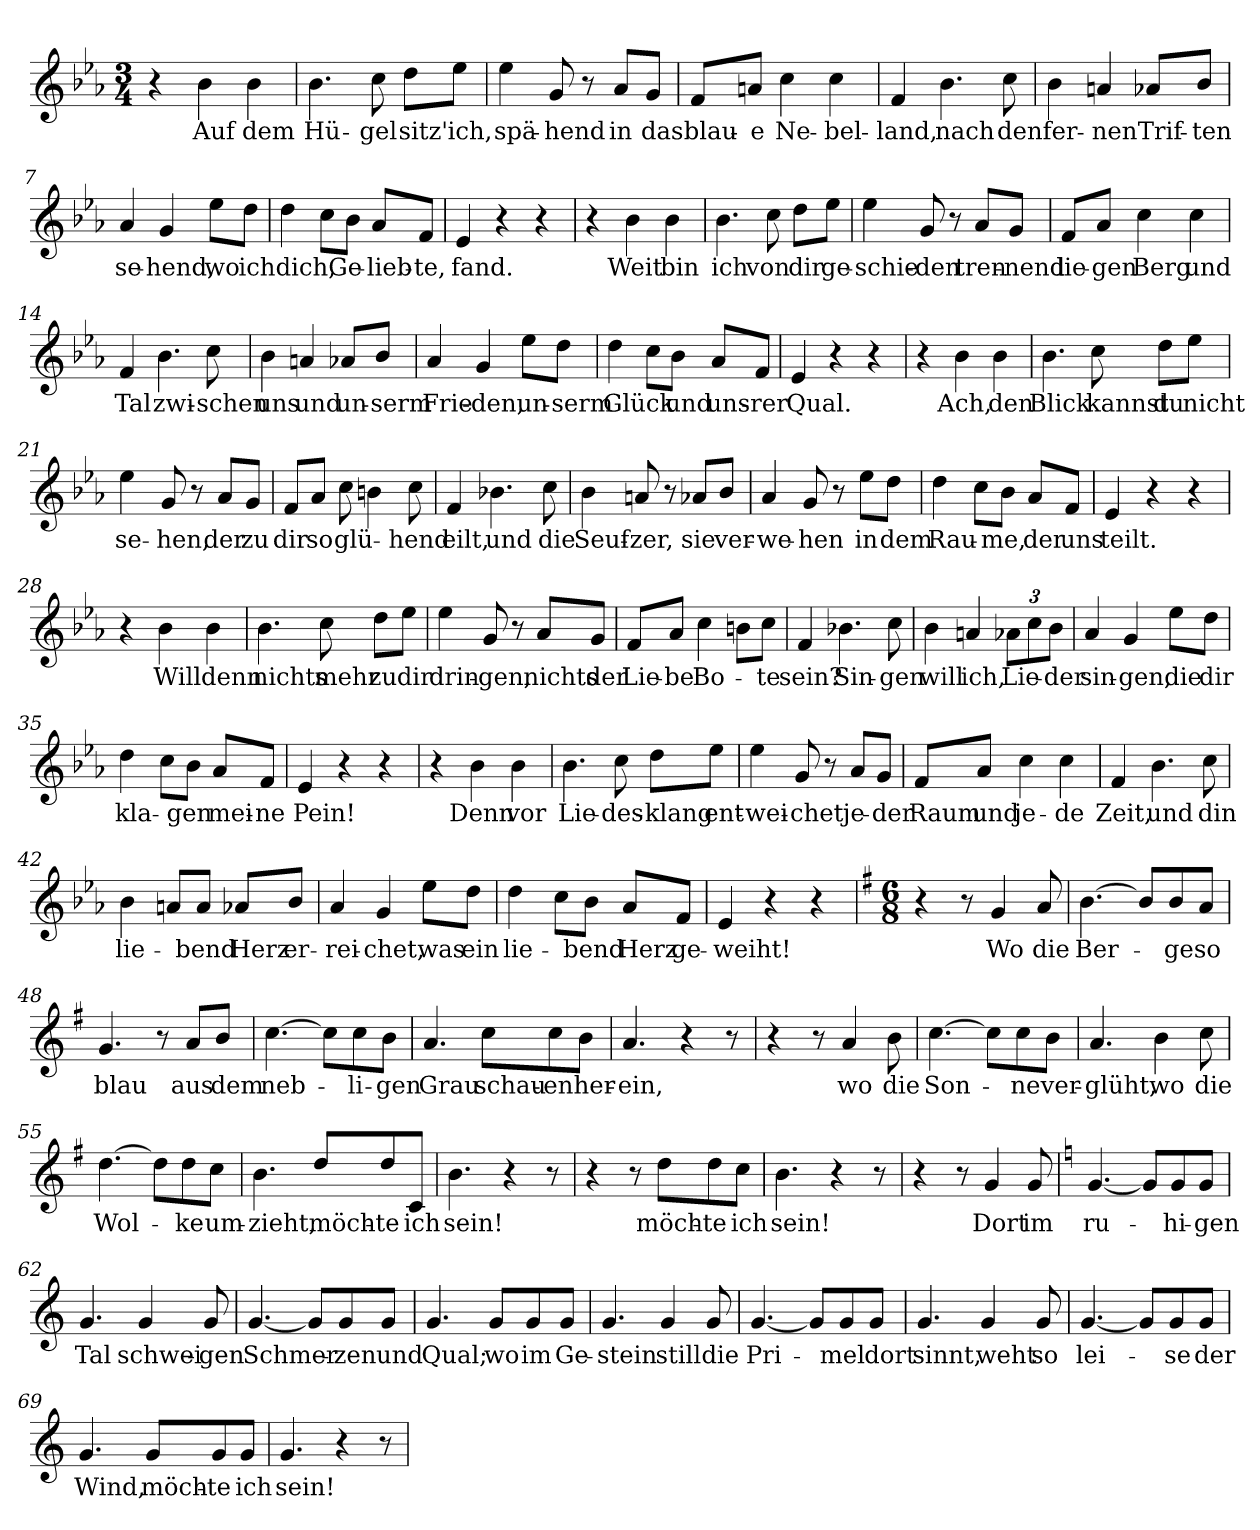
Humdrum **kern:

**kern	**text
*part1	*part1
*staff1	*staff1
*clefG2	*
*k[b-e-a-]	*
*M3/4	*
=1	=1
4r	.
!	!LO:LY:b
4b-\	Auf
!	!LO:LY:b
4b-\	dem
=2	=2
!	!LO:LY:b
4.b-\	Hü-
!	!LO:LY:b
8cc\	-gel
!	!LO:LY:b
8dd\L	sitz'
!	!LO:LY:b
8ee-\J	ich,
=3	=3
!	!LO:LY:b
4ee-\	spä-
!	!LO:LY:b
8g/	-hend
8r	.
!	!LO:LY:b
8a-/L	in
!	!LO:LY:b
8g/J	das
=4	=4
!	!LO:LY:b
8f/L	blau-
!	!LO:LY:b
8an/J	-e
!	!LO:LY:b
4cc\	Ne-
!	!LO:LY:b
4cc\	-bel-
=5	=5
!	!LO:LY:b
4f/	-land,
!	!LO:LY:b
4.b-\	nach
!	!LO:LY:b
8cc\	den
=6	=6
!	!LO:LY:b
4b-\	fer-
!	!LO:LY:b
4an/	-nen
!	!LO:LY:b
8a-X/L	Trif-
!	!LO:LY:b
8b-/J	-ten
=7	=7
!	!LO:LY:b
4a-/	se-
!	!LO:LY:b
4g/	-hend,
!	!LO:LY:b
8ee-\L	wo
!	!LO:LY:b
8dd\J	ich
!!LO:LB:g=z
=8	=8
!	!LO:LY:b
4dd\	dich,
8cc\L	.
!	!LO:LY:b
8b-\J	Ge-
!	!LO:LY:b
8a-/L	-lieb-
!	!LO:LY:b
8f/J	-te,
=9	=9
!	!LO:LY:b
4e-/	fand.
4r	.
4r	.
=10	=10
4r	.
!	!LO:LY:b
4b-\	Weit
!	!LO:LY:b
4b-\	bin
=11	=11
!	!LO:LY:b
4.b-\	ich
!	!LO:LY:b
8cc\	von
!	!LO:LY:b
8dd\L	dir
!	!LO:LY:b
8ee-\J	ge-
=12	=12
!	!LO:LY:b
4ee-\	-schie-
!	!LO:LY:b
8g/	-den
8r	.
!	!LO:LY:b
8a-/L	tren-
!	!LO:LY:b
8g/J	-nend
=13	=13
!	!LO:LY:b
8f/L	lie-
!	!LO:LY:b
8a-/J	-gen
!	!LO:LY:b
4cc\	Berg
!	!LO:LY:b
4cc\	und
=14	=14
!	!LO:LY:b
4f/	Tal
!	!LO:LY:b
4.b-\	zwi-
!	!LO:LY:b
8cc\	-schen
!!LO:LB:g=z
=15	=15
!	!LO:LY:b
4b-\	uns
!	!LO:LY:b
4an/	und
!	!LO:LY:b
8a-X/L	un-
!	!LO:LY:b
8b-/J	-serm
=16	=16
!	!LO:LY:b
4a-/	Frie-
!	!LO:LY:b
4g/	-den,
!	!LO:LY:b
8ee-\L	un-
!	!LO:LY:b
8dd\J	-serm
=17	=17
!	!LO:LY:b
4dd\	Glück
8cc\L	.
!	!LO:LY:b
8b-\J	und
!	!LO:LY:b
8a-/L	uns-
!	!LO:LY:b
8f/J	-rer
=18	=18
!	!LO:LY:b
4e-/	Qual.
4r	.
4r	.
=19	=19
4r	.
!	!LO:LY:b
4b-\	Ach,
!	!LO:LY:b
4b-\	den
=20	=20
!	!LO:LY:b
4.b-\	Blick
!	!LO:LY:b
8cc\	kannst
!	!LO:LY:b
8dd\L	du
!	!LO:LY:b
8ee-\J	nicht
!!LO:LB:g=z
=21	=21
!	!LO:LY:b
4ee-\	se-
!	!LO:LY:b
8g/	-hen,
8r	.
!	!LO:LY:b
8a-/L	der
!	!LO:LY:b
8g/J	zu
=22	=22
!	!LO:LY:b
8f/L	dir
!	!LO:LY:b
8a-/J	so
!	!LO:LY:b
8cc\	glü-
4bn\	.
!	!LO:LY:b
8cc\	-hend
=23	=23
!	!LO:LY:b
4f/	eilt,
!	!LO:LY:b
4.b-X\	und
!	!LO:LY:b
8cc\	die
=24	=24
!	!LO:LY:b
4b-\	Seuf-
!	!LO:LY:b
8an/	-zer,
8r	.
!	!LO:LY:b
8a-X/L	sie
!	!LO:LY:b
8b-/J	ver-
=25	=25
!	!LO:LY:b
4a-/	-we-
!	!LO:LY:b
8g/	-hen
8r	.
!	!LO:LY:b
8ee-\L	in
!	!LO:LY:b
8dd\J	dem
=26	=26
!	!LO:LY:b
4dd\	Rau-
8cc\L	.
!	!LO:LY:b
8b-\J	-me,
!	!LO:LY:b
8a-/L	der
!	!LO:LY:b
8f/J	uns
=27	=27
!	!LO:LY:b
4e-/	teilt.
4r	.
4r	.
!!LO:LB:g=z
=28	=28
4r	.
!	!LO:LY:b
4b-\	Will
!	!LO:LY:b
4b-\	denn
=29	=29
!	!LO:LY:b
4.b-\	nichts
!	!LO:LY:b
8cc\	mehr
!	!LO:LY:b
8dd\L	zu
!	!LO:LY:b
8ee-\J	dir
=30	=30
!	!LO:LY:b
4ee-\	drin-
!	!LO:LY:b
8g/	-gen,
8r	.
!	!LO:LY:b
8a-/L	nichts
!	!LO:LY:b
8g/J	der
=31	=31
!	!LO:LY:b
8f/L	Lie-
!	!LO:LY:b
8a-/J	-be
!	!LO:LY:b
4cc\	Bo-
8bn\L	.
!	!LO:LY:b
8cc\J	-te
=32	=32
!	!LO:LY:b
4f/	sein?
!	!LO:LY:b
4.b-X\	Sin-
!	!LO:LY:b
8cc\	-gen
=33	=33
!	!LO:LY:b
4b-\	will
!	!LO:LY:b
4an/	ich,
!	!LO:LY:b
12a-X\L	Lie-
12cc\	.
!	!LO:LY:b
12b-\J	-der
!!LO:LB:g=z
=34	=34
!	!LO:LY:b
4a-/	sin-
!	!LO:LY:b
4g/	-gen,
!	!LO:LY:b
8ee-\L	die
!	!LO:LY:b
8dd\J	dir
=35	=35
!	!LO:LY:b
4dd\	kla-
8cc\L	.
!	!LO:LY:b
8b-\J	-gen
!	!LO:LY:b
8a-/L	mei-
!	!LO:LY:b
8f/J	-ne
=36	=36
!	!LO:LY:b
4e-/	Pein!
4r	.
4r	.
=37	=37
4r	.
!	!LO:LY:b
4b-\	Denn
!	!LO:LY:b
4b-\	vor
=38	=38
!	!LO:LY:b
4.b-\	Lie-
!	!LO:LY:b
8cc\	-des-
!	!LO:LY:b
8dd\L	-klang
!	!LO:LY:b
8ee-\J	ent-
=39	=39
!	!LO:LY:b
4ee-\	-wei-
!	!LO:LY:b
8g/	-chet
8r	.
!	!LO:LY:b
8a-/L	je-
!	!LO:LY:b
8g/J	-der
=40	=40
!	!LO:LY:b
8f/L	Raum
!	!LO:LY:b
8a-/J	und
!	!LO:LY:b
4cc\	je-
!	!LO:LY:b
4cc\	-de
!!LO:LB:g=z
=41	=41
!	!LO:LY:b
4f/	Zeit,
!	!LO:LY:b
4.b-\	und
!	!LO:LY:b
8cc\	din
=42	=42
!	!LO:LY:b
4b-\	lie-
8an/L	.
!	!LO:LY:b
8a/J	-bend
!	!LO:LY:b
8a-X/L	Herz
!	!LO:LY:b
8b-/J	er-
=43	=43
!	!LO:LY:b
4a-/	-rei-
!	!LO:LY:b
4g/	-chet,
!	!LO:LY:b
8ee-\L	was
!	!LO:LY:b
8dd\J	ein
=44	=44
!	!LO:LY:b
4dd\	lie-
8cc\L	.
!	!LO:LY:b
8b-\J	-bend
!	!LO:LY:b
8a-/L	Herz
!	!LO:LY:b
8f/J	ge-
=45	=45
!	!LO:LY:b
4e-/	-weiht!
4r	.
4r	.
=46	=46
*k[f#]	*
*M6/8	*
4r	.
8r	.
!	!LO:LY:b
4g/	Wo
!	!LO:LY:b
8a/	die
=47	=47
!	!LO:LY:b
[4.b\	Ber-
8b/L]	.
!	!LO:LY:b
8b/	-ge
!	!LO:LY:b
8a/J	so
!!LO:LB:g=z
=48	=48
!	!LO:LY:b
4.g/	blau
8r	.
!	!LO:LY:b
8a/L	aus
!	!LO:LY:b
8b/J	dem
=49	=49
!	!LO:LY:b
[4.cc\	neb-
8cc\L]	.
!	!LO:LY:b
8cc\	-li-
!	!LO:LY:b
8b\J	-gen
=50	=50
!	!LO:LY:b
4.a/	Grau
!	!LO:LY:b
8cc\L	schau-
!	!LO:LY:b
8cc\	-en
!	!LO:LY:b
8b\J	her-
=51	=51
!	!LO:LY:b
4.a/	-ein,
4r	.
8r	.
=52	=52
4r	.
8r	.
!	!LO:LY:b
4a/	wo
!	!LO:LY:b
8b\	die
=53	=53
!	!LO:LY:b
[4.cc\	Son-
8cc\L]	.
!	!LO:LY:b
8cc\	-ne
!	!LO:LY:b
8b\J	ver-
=54	=54
!	!LO:LY:b
4.a/	-glüht,
!	!LO:LY:b
4b\	wo
!	!LO:LY:b
8cc\	die
=55	=55
!	!LO:LY:b
[4.dd\	Wol-
8dd\L]	.
!	!LO:LY:b
8dd\	-ke
!	!LO:LY:b
8cc\J	um-
!!LO:LB:g=z
=56	=56
!	!LO:LY:b
4.b\	-zieht,
!	!LO:LY:b
8dd/L	möch-
!	!LO:LY:b
8dd/	-te
!	!LO:LY:b
8c/J	ich
=57	=57
!	!LO:LY:b
4.b\	sein!
4r	.
8r	.
=58	=58
4r	.
8r	.
!	!LO:LY:b
8dd\L	möch-
!	!LO:LY:b
8dd\	-te
!	!LO:LY:b
8cc\J	ich
=59	=59
!	!LO:LY:b
4.b\	sein!
4r	.
8r	.
=60	=60
4r	.
8r	.
!	!LO:LY:b
4g/	Dort
!	!LO:LY:b
8g/	im
=61	=61
*k[]	*
!	!LO:LY:b
[4.g/	ru-
8g/L]	.
!	!LO:LY:b
8g/	-hi-
!	!LO:LY:b
8g/J	-gen
=62	=62
!	!LO:LY:b
4.g/	Tal
!	!LO:LY:b
4g/	schwei-
!	!LO:LY:b
8g/	-gen
=63	=63
!	!LO:LY:b
[4.g/	Schmer-
8g/L]	.
!	!LO:LY:b
8g/	-zen
!	!LO:LY:b
8g/J	und
!!LO:LB:g=z
=64	=64
!	!LO:LY:b
4.g/	Qual;
!	!LO:LY:b
8g/L	wo
!	!LO:LY:b
8g/	im
!	!LO:LY:b
8g/J	Ge-
=65	=65
!	!LO:LY:b
4.g/	-stein
!	!LO:LY:b
4g/	still
!	!LO:LY:b
8g/	die
=66	=66
!	!LO:LY:b
[4.g/	Pri-
8g/L]	.
!	!LO:LY:b
8g/	-mel
!	!LO:LY:b
8g/J	dort
=67	=67
!	!LO:LY:b
4.g/	sinnt,
!	!LO:LY:b
4g/	weht
!	!LO:LY:b
8g/	so
=68	=68
!	!LO:LY:b
[4.g/	lei-
8g/L]	.
!	!LO:LY:b
8g/	-se
!	!LO:LY:b
8g/J	der
=69	=69
!	!LO:LY:b
4.g/	Wind,
!	!LO:LY:b
8g/L	möch-
!	!LO:LY:b
8g/	-te
!	!LO:LY:b
8g/J	ich
=70	=70
!	!LO:LY:b
4.g/	sein!
4r	.
8r	.
=	=
*-	*-
